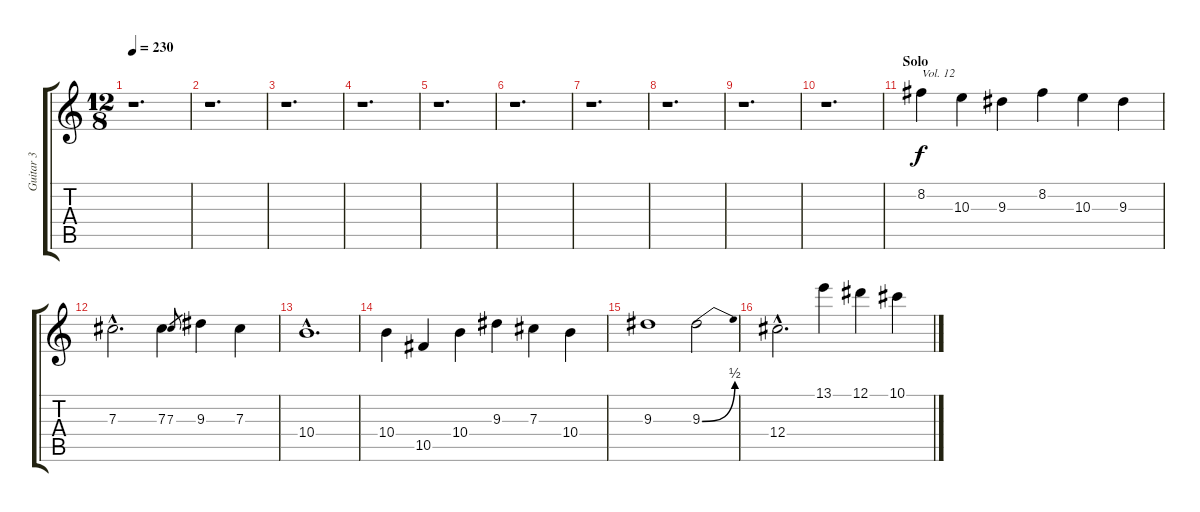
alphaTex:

\track ("Guitar 3" "Guitar 3") {instrument distortionguitar}
\staff {score tabs}
\tuning (Eb4 Bb3 Gb3 Db3 Ab2 Eb2) {hide}
\ts (12 8)
\tempo 230
\clef g2
\ks c
r.1{d dy f} |
r.1{d} |
r.1{d} |
r.1{d} |
r.1{d} |
r.1{d} |
r.1{d} |
r.1{d} |
r.1{d} |
r.1{d} |
\section ("" "Solo")
8.2.4{txt "Vol. 12" volume 12} 10.3.4 9.3.4 8.2.4 10.3.4 9.3.4 |
7.3{hac}.2{d} 7.3.4 7.3.8{gr} 9.3.4 7.3.4 |
10.4{hac}.1{d} |
10.4.4 10.5.4 10.4.4 9.3.4 7.3.4 10.4.4 |
9.3.1 9.3{be (bend 0 0 60 2)}.2 |
12.4{hac}.2{d} 13.1.4 12.1.4 10.1.4
